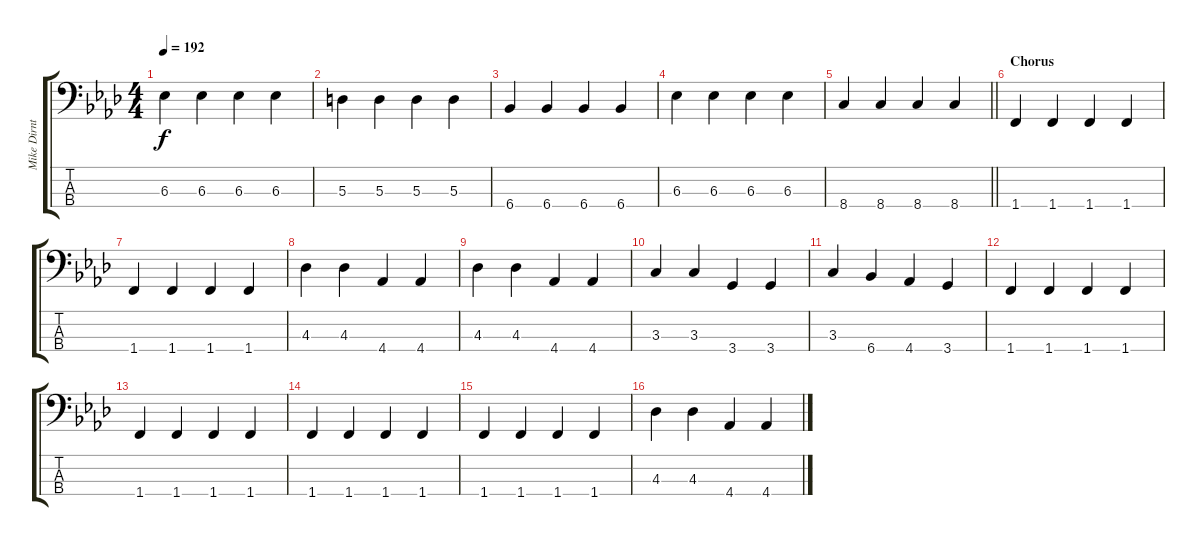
\track ("Mike Dirnt (Bass)" "Mike Dirnt") {instrument electricbassfinger}
\staff {score tabs}
\tuning (G2 D2 A1 E1) {hide}
\ts (4 4)
\tempo 192
\clef f4
\ks ab
6.3.4{dy f} 6.3.4 6.3.4 6.3.4 |
5.3.4 5.3.4 5.3.4 5.3.4 |
6.4.4 6.4.4 6.4.4 6.4.4 |
6.3.4 6.3.4 6.3.4 6.3.4 |
\barLineRight lightlight
8.4.4 8.4.4 8.4.4 8.4.4 |
\section ("" "Chorus")
1.4.4 1.4.4 1.4.4 1.4.4 |
1.4.4 1.4.4 1.4.4 1.4.4 |
4.3.4 4.3.4 4.4.4 4.4.4 |
4.3.4 4.3.4 4.4.4 4.4.4 |
3.3.4 3.3.4 3.4.4 3.4.4 |
3.3.4 6.4.4 4.4.4 3.4.4 |
1.4.4 1.4.4 1.4.4 1.4.4 |
1.4.4 1.4.4 1.4.4 1.4.4 |
1.4.4 1.4.4 1.4.4 1.4.4 |
1.4.4 1.4.4 1.4.4 1.4.4 |
4.3.4 4.3.4 4.4.4 4.4.4
